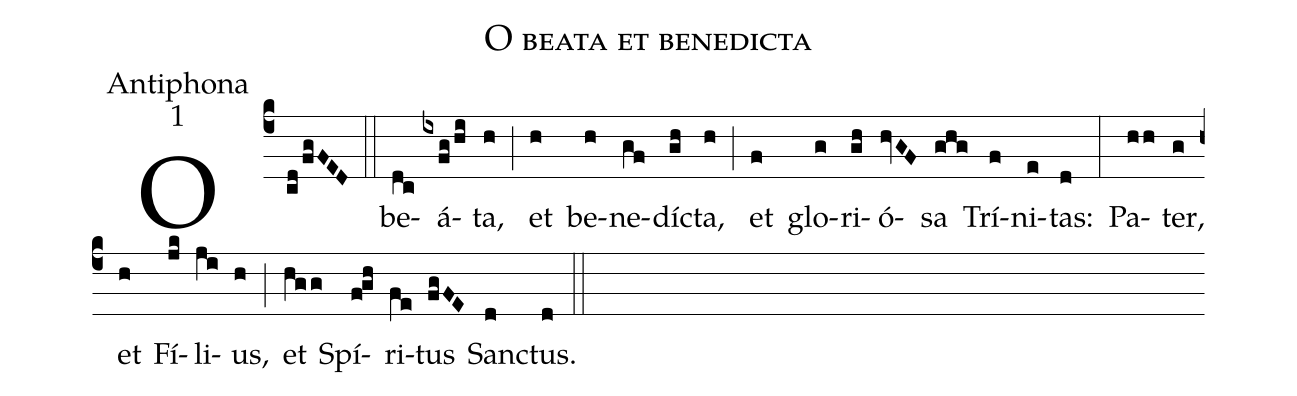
name:O beata et benedicta;
office-part:Antiphona;
mode:1;
%%
(c4) O(cd/fgFED) (::) be(dc)á(ixfg/hi)ta,(h) (;) et(h) be(h)ne(gf)dí(gh)cta,(h) (;) et(f) glo(g)ri(gh)ó(hvGF)sa(ghg) Trí(f)ni(e)tas:(d) (:) Pa(hh)ter,(g) et(h) Fí(jk)li(ji)us,(h) (;) et(hgg) Spí(f!gh)ri(fe)tus(fgFE) San(d)ctus.(d) (::)
